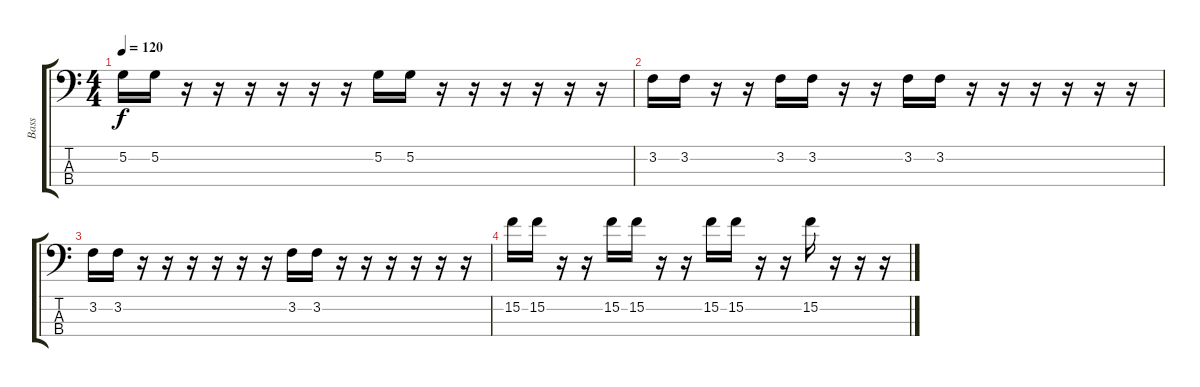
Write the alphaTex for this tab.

\track ("Bass" "Bass") {instrument electricbasspick}
\staff {score tabs}
\tuning (G2 D2 A1 E1) {hide}
\ts (4 4)
\tempo 120
\clef f4
\ks c
5.2.16{dy f} 5.2.16 r.16 r.16 r.16 r.16 r.16 r.16 5.2.16 5.2.16 r.16 r.16 r.16 r.16 r.16 r.16 |
3.2.16 3.2.16 r.16 r.16 3.2.16 3.2.16 r.16 r.16 3.2.16 3.2.16 r.16 r.16 r.16 r.16 r.16 r.16 |
3.2.16 3.2.16 r.16 r.16 r.16 r.16 r.16 r.16 3.2.16 3.2.16 r.16 r.16 r.16 r.16 r.16 r.16 |
15.2.16 15.2.16 r.16 r.16 15.2.16 15.2.16 r.16 r.16 15.2.16 15.2.16 r.16 r.16 15.2.16 r.16 r.16 r.16
